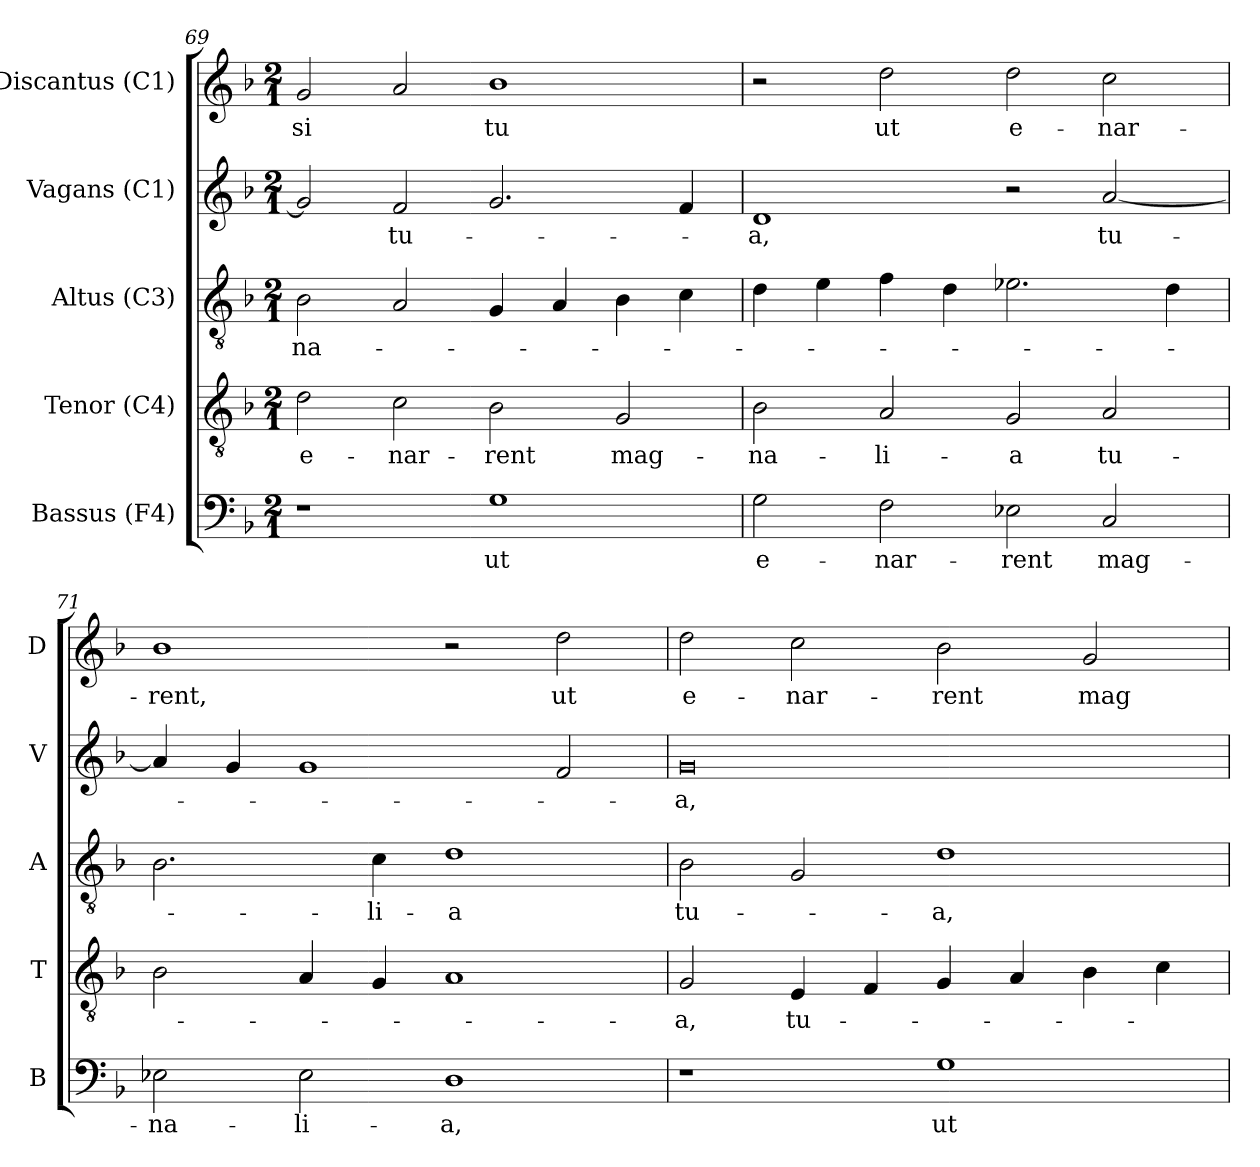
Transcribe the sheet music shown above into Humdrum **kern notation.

**kern	**text	**kern	**text	**kern	**text	**kern	**text	**kern	**text
*part5	*part5	*part4	*part4	*part3	*part3	*part2	*part2	*part1	*part1
*staff5	*staff5	*staff4	*staff4	*staff3	*staff3	*staff2	*staff2	*staff1	*staff1
*I"Bassus (F4)	*	*I"Tenor (C4)	*	*I"Altus (C3)	*	*I"Vagans (C1)	*	*I"Discantus (C1)	*
*I'B	*	*I'T	*	*I'A	*	*I'V	*	*I'D	*
*clefF4	*	*clefGv2	*	*clefGv2	*	*clefG2	*	*clefG2	*
*k[b-]	*	*k[b-]	*	*k[b-]	*	*k[b-]	*	*k[b-]	*
*F:	*	*F:	*	*F:	*	*F:	*	*F:	*
*M2/1	*	*M2/1	*	*M2/1	*	*M2/1	*	*M2/1	*
=69	=69	=69	=69	=69	=69	=69	=69	=69	=69
!	!	!	!LO:LY:b:color=#000000	!	!	!	!	!	!
!	!	!	!	!	!LO:LY:b:color=#000000	!	!	!	!
!	!	!	!	!	!	!	!	!	!LO:LY:b:color=#000000
1r	.	2di\	e-	2B-i\	-na-	2gi/]	.	2gi/	-si
!	!	!	!LO:LY:b:color=#000000	!	!	!	!	!	!
!	!	!	!	!	!	!	!LO:LY:b:color=#000000	!	!
.	.	2ci\	-nar-	2Ai/	.	2fi/	tu-	2ai/	.
!	!LO:LY:b:color=#000000	!	!	!	!	!	!	!	!
!	!	!	!LO:LY:b:color=#000000	!	!	!	!	!	!
!	!	!	!	!	!	!	!	!	!LO:LY:b:color=#000000
1Gi	ut	2B-i\	-rent	4Gi/	.	2.gi/	.	1b-i	tu
.	.	.	.	4Ai/	.	.	.	.	.
!	!	!	!LO:LY:b:color=#000000	!	!	!	!	!	!
.	.	2Gi/	mag-	4B-i\	.	.	.	.	.
.	.	.	.	4ci\	.	4fi/	.	.	.
=70	=70	=70	=70	=70	=70	=70	=70	=70	=70
!	!LO:LY:b:color=#000000	!	!	!	!	!	!	!	!
!	!	!	!LO:LY:b:color=#000000	!	!	!	!	!	!
!	!	!	!	!	!	!	!LO:LY:b:color=#000000	!	!
2Gi\	e-	2B-i\	-na-	4di\	.	1di	-a,	2r	.
.	.	.	.	4ei\	.	.	.	.	.
!	!LO:LY:b:color=#000000	!	!	!	!	!	!	!	!
!	!	!	!LO:LY:b:color=#000000	!	!	!	!	!	!
!	!	!	!	!	!	!	!	!	!LO:LY:b:color=#000000
2Fi\	-nar-	2Ai/	-li-	4fi\	.	.	.	2ddi\	ut
.	.	.	.	4di\	.	.	.	.	.
!	!LO:LY:b:color=#000000	!	!	!	!	!	!	!	!
!	!	!	!LO:LY:b:color=#000000	!	!	!	!	!	!
!	!	!	!	!	!	!	!	!	!LO:LY:b:color=#000000
2E-i\	-rent	2Gi/	-a	2.e-Xi\	.	2r	.	2ddi\	e-
!	!LO:LY:b:color=#000000	!	!	!	!	!	!	!	!
!	!	!	!LO:LY:b:color=#000000	!	!	!	!	!	!
!	!	!	!	!	!	!	!LO:LY:b:color=#000000	!	!
!	!	!	!	!	!	!	!	!	!LO:LY:b:color=#000000
2Ci/	mag-	2Ai/	tu-	.	.	[2ai/	tu-	2cci\	-nar-
.	.	.	.	4di\	.	.	.	.	.
!!LO:LB:g=z
=71	=71	=71	=71	=71	=71	=71	=71	=71	=71
!	!LO:LY:b:color=#000000	!	!	!	!	!	!	!	!
!	!	!	!	!	!	!	!	!	!LO:LY:b:color=#000000
2E-Xi\	-na-	2B-i\	.	2.B-i\	.	4ai/]	.	1b-i	-rent,
.	.	.	.	.	.	4gi/	.	.	.
!	!LO:LY:b:color=#000000	!	!	!	!	!	!	!	!
2E-i\	-li-	4Ai/	.	.	.	1gi	.	.	.
!	!	!	!	!	!LO:LY:b:color=#000000	!	!	!	!
.	.	4Gi/	.	4ci\	-li-	.	.	.	.
!	!LO:LY:b:color=#000000	!	!	!	!	!	!	!	!
!	!	!	!	!	!LO:LY:b:color=#000000	!	!	!	!
1Di	-a,	1Ai	.	1di	-a	.	.	2r	.
!	!	!	!	!	!	!	!	!	!LO:LY:b:color=#000000
.	.	.	.	.	.	2fi/	.	2ddi\	ut
=72	=72	=72	=72	=72	=72	=72	=72	=72	=72
!	!	!	!LO:LY:b:color=#000000	!	!	!	!	!	!
!	!	!	!	!	!LO:LY:b:color=#000000	!	!	!	!
!	!	!	!	!	!	!	!LO:LY:b:color=#000000	!	!
!	!	!	!	!	!	!	!	!	!LO:LY:b:color=#000000
1r	.	2Gi/	-a,	2B-i\	tu-	0gi	-a,	2ddi\	e-
!	!	!	!LO:LY:b:color=#000000	!	!	!	!	!	!
!	!	!	!	!	!	!	!	!	!LO:LY:b:color=#000000
.	.	4Ei/	tu-	2Gi/	.	.	.	2cci\	-nar-
.	.	4Fi/	.	.	.	.	.	.	.
!	!LO:LY:b:color=#000000	!	!	!	!	!	!	!	!
!	!	!	!	!	!LO:LY:b:color=#000000	!	!	!	!
!	!	!	!	!	!	!	!	!	!LO:LY:b:color=#000000
1Gi	ut	4Gi/	.	1di	-a,	.	.	2b-i\	-rent
.	.	4Ai/	.	.	.	.	.	.	.
!	!	!	!	!	!	!	!	!	!LO:LY:b:color=#000000
.	.	4B-i\	.	.	.	.	.	2gi/	mag-
.	.	4ci\	.	.	.	.	.	.	.
=	=	=	=	=	=	=	=	=	=
*-	*-	*-	*-	*-	*-	*-	*-	*-	*-
